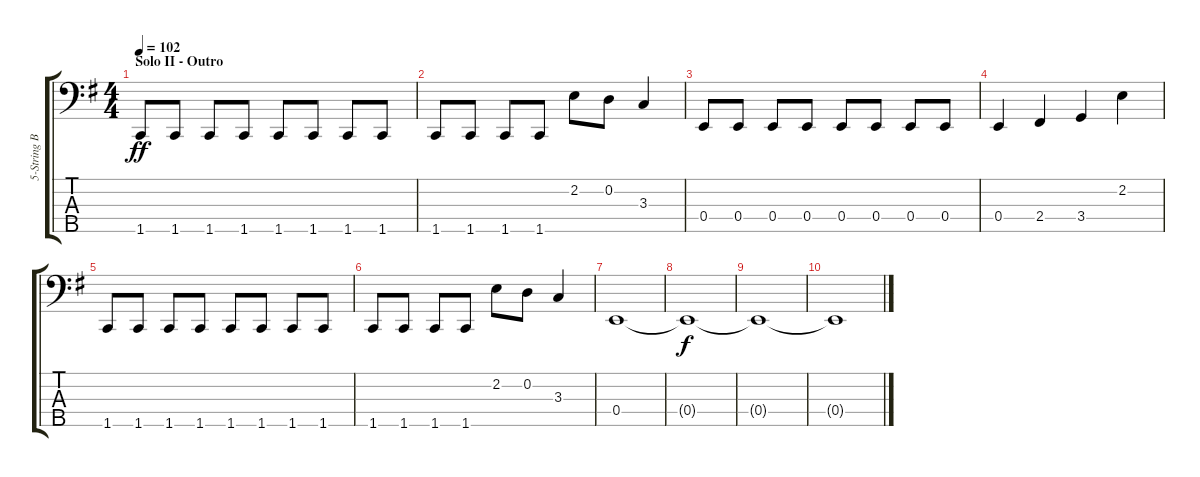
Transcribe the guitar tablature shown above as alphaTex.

\track ("5-String Bass" "5-String B") {instrument electricbassfinger}
\staff {score tabs}
\tuning (G2 D2 A1 E1 B0) {hide}
\ts (4 4)
\section ("" "Solo II - Outro")
\tempo 102
\clef f4
\ks g
1.5.8{dy ff} 1.5.8 1.5.8 1.5.8 1.5.8 1.5.8 1.5.8 1.5.8 |
1.5.8 1.5.8 1.5.8 1.5.8 2.2.8 0.2.8 3.3.4 |
0.4.8 0.4.8 0.4.8 0.4.8 0.4.8 0.4.8 0.4.8 0.4.8 |
0.4.4 2.4.4 3.4.4 2.2.4 |
1.5.8 1.5.8 1.5.8 1.5.8 1.5.8 1.5.8 1.5.8 1.5.8 |
1.5.8 1.5.8 1.5.8 1.5.8 2.2.8 0.2.8 3.3.4 |
0.4.1 |
0.4{t}.1{dy f} |
0.4{t}.1 |
0.4{t}.1
